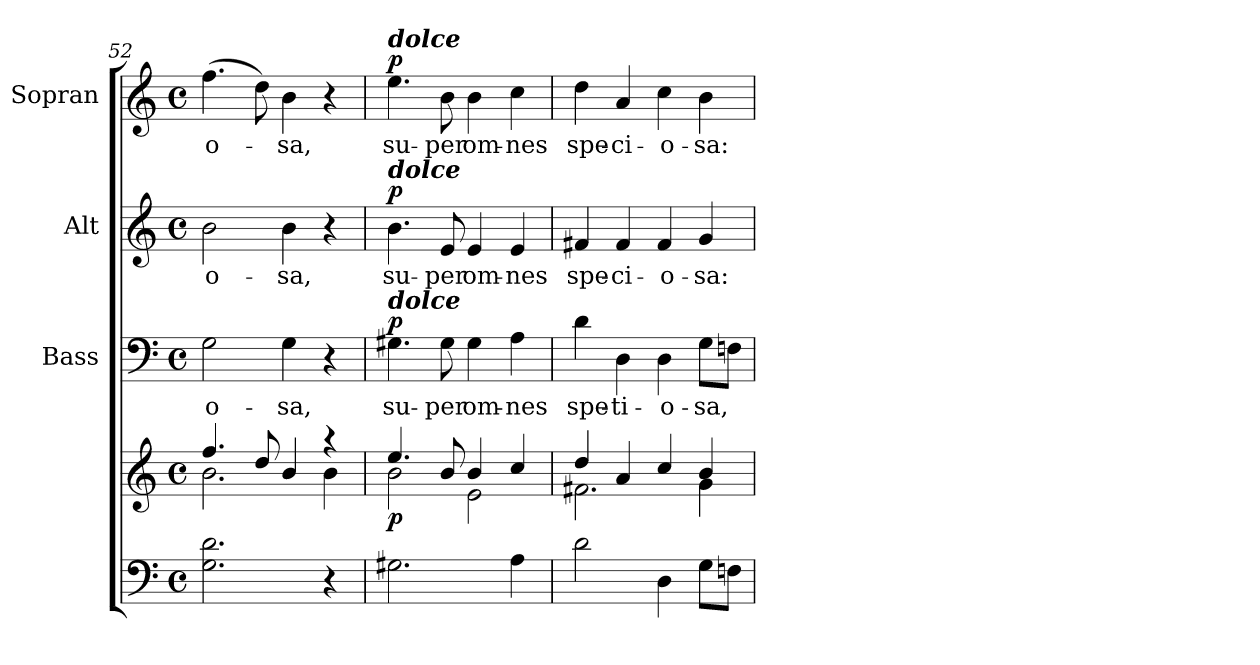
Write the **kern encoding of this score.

**kern	**kern	**dynam	**kern	**text	**dynam	**kern	**text	**dynam	**kern	**text	**dynam
*part4	*part4	*part4	*part3	*part3	*part3	*part2	*part2	*part2	*part1	*part1	*part1
*staff5	*staff4	*staff4/5	*staff3	*staff3	*staff3	*staff2	*staff2	*staff2	*staff1	*staff1	*staff1
*	*	*	*I"Bass	*	*	*I"Alt	*	*	*I"Sopran	*	*
*	*	*	*I'B.	*	*	*I'A.	*	*	*I'S.	*	*
*clefF4	*clefG2	*	*clefF4	*	*	*clefG2	*	*	*clefG2	*	*
*k[]	*k[]	*	*k[]	*	*	*k[]	*	*	*k[]	*	*
*C:	*C:	*	*C:	*	*	*C:	*	*	*C:	*	*
*M4/4	*M4/4	*	*M4/4	*	*	*M4/4	*	*	*M4/4	*	*
*met(c)	*met(c)	*	*met(c)	*	*	*met(c)	*	*	*met(c)	*	*
=52	=52	=52	=52	=52	=52	=52	=52	=52	=52	=52	=52
*	*^	*	*	*	*	*	*	*	*	*	*
!	!	!	!	!	!LO:LY:b	!	!	!LO:LY:b	!	!	!LO:LY:b	!
2.G\ 2.d\	4.ff/	2.b\	.	2G\	-o-	.	2b\	-o-	.	(>4.ff\	-o-	.
.	8dd/	.	.	.	.	.	.	.	.	8dd\)	.	.
!	!	!	!	!	!LO:LY:b	!	!	!LO:LY:b	!	!	!LO:LY:b	!
.	4b/	.	.	4G\	-sa,	.	4b\	-sa,	.	4b\	-sa,	.
4r	4rgg	4b\	.	4r	.	.	4r	.	.	4r	.	.
=53	=53	=53	=53	=53	=53	=53	=53	=53	=53	=53	=53	=53
!	!	!	!	!	!	!	!	!	!	!LO:TX:a:Bi:t=dolce	!	!
!	!	!	!	!	!	!	!LO:TX:a:Bi:t=dolce	!	!	!	!	!
!	!	!	!	!LO:TX:a:Bi:t=dolce	!	!	!	!	!	!	!	!
!	!	!	!LO:DY:b	!	!LO:LY:b	!LO:DY:a	!	!LO:LY:b	!LO:DY:a	!	!LO:LY:b	!LO:DY:a
2.G#X\	4.ee/	2b\	p	4.G#X\	su-	p	4.b\	su-	p	4.ee\	su-	p
!	!	!	!	!	!LO:LY:b	!	!	!LO:LY:b	!	!	!LO:LY:b	!
.	8b/	.	.	8G#\	-per	.	8e/	-per	.	8b\	-per	.
!	!	!	!	!	!LO:LY:b	!	!	!LO:LY:b	!	!	!LO:LY:b	!
.	4b/	2e\	.	4G#\	om-	.	4e/	om-	.	4b\	om-	.
!	!	!	!	!	!LO:LY:b	!	!	!LO:LY:b	!	!	!LO:LY:b	!
4A\	4cc/	.	.	4A\	-nes	.	4e/	-nes	.	4cc\	-nes	.
=54	=54	=54	=54	=54	=54	=54	=54	=54	=54	=54	=54	=54
!	!	!	!	!	!LO:LY:b	!	!	!LO:LY:b	!	!	!LO:LY:b	!
2d\	4dd/	2.f#X\	.	4d\	spe-	.	4f#X/	spe-	.	4dd\	spe-	.
!	!	!	!	!	!LO:LY:b	!	!	!LO:LY:b	!	!	!LO:LY:b	!
.	4a/	.	.	4D\	-ti-	.	4f#/	-ci-	.	4a/	-ci-	.
!	!	!	!	!	!LO:LY:b	!	!	!LO:LY:b	!	!	!LO:LY:b	!
4D\	4cc/	.	.	4D\	-o-	.	4f#/	-o-	.	4cc\	-o-	.
!	!	!	!	!	!LO:LY:b	!	!	!LO:LY:b	!	!	!LO:LY:b	!
8G\L	4b/	4g\	.	8G\L	-sa,	.	4g/	-sa:	.	4b\	-sa:	.
8Fn\J	.	.	.	8Fn\J	.	.	.	.	.	.	.	.
*	*v	*v	*	*	*	*	*	*	*	*	*	*
=	=	=	=	=	=	=	=	=	=	=	=
*-	*-	*-	*-	*-	*-	*-	*-	*-	*-	*-	*-
